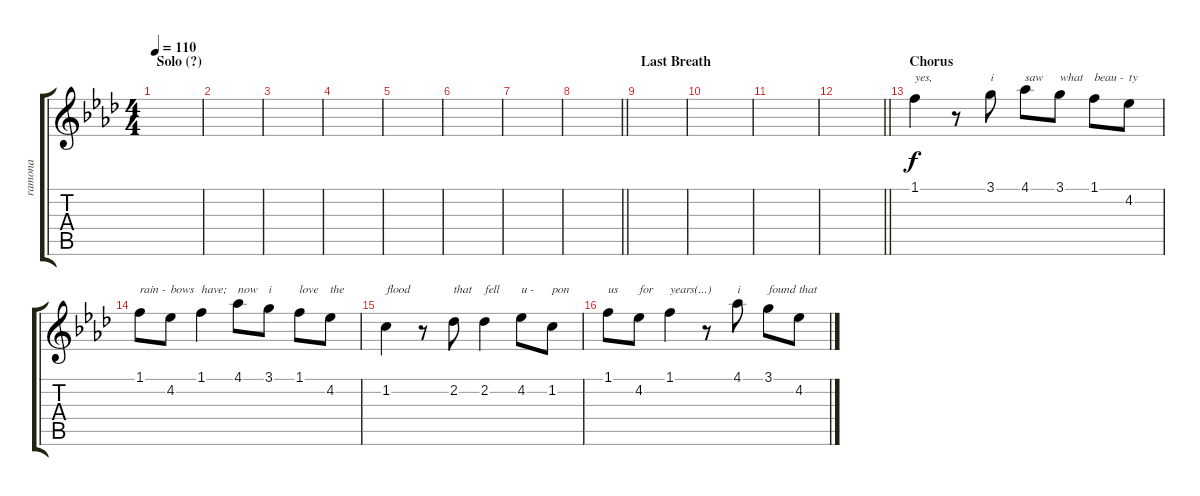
\track ("ramona" "ramona") {instrument panflute}
\staff {score tabs}
\tuning (E5 B4 G4 D4 A3 E3) {hide}
\ts (4 4)
\section ("" "Solo (?)")
\tempo 110
\clef g2
\ks fminor
|
|
|
|
|
|
|
\barLineRight lightlight
|
\section ("" "Last Breath")
|
|
|
\barLineRight lightlight
|
\section ("" "Chorus")
1.1.4{txt "yes,"} r.8 3.1.8{txt "i"} 4.1.8{txt "saw"} 3.1.8{txt "what"} 1.1.8{txt "beau -"} 4.2.8{txt "ty"} |
1.1.8{txt "rain -"} 4.2.8{txt "bows"} 1.1.4{txt "have;"} 4.1.8{txt "now"} 3.1.8{txt "i"} 1.1.8{txt "love"} 4.2.8{txt "the"} |
1.2.4{txt "flood"} r.8 2.2.8{txt "that"} 2.2.4{txt "fell"} 4.2.8{txt "u -"} 1.2.8{txt "pon"} |
1.1.8{txt "us"} 4.2.8{txt "for"} 1.1.4{txt "years(...)"} r.8 4.1.8{txt "i"} 3.1.8{txt "found"} 4.2.8{txt "that"}
